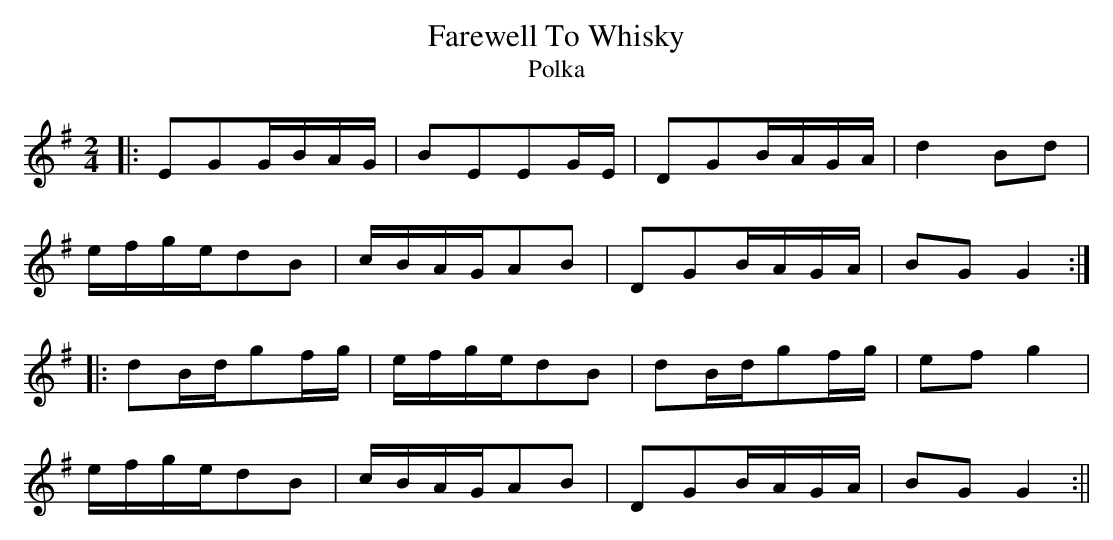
X:1
T: Farewell To Whisky
T: Polka
M: 2/4
L: 1/8
K:Gmaj
|:EGG/2B/2A/2G/2|BEEG/2E/2|DGB/2A/2G/2A/2|d2Bd|
e/2f/2g/2e/2dB|c/2B/2A/2G/2AB|DGB/2A/2G/2A/2|BGG2:|
|:dB/2d/2gf/2g/2|e/2f/2g/2e/2dB|dB/2d/2gf/2g/2|efg2|
e/2f/2g/2e/2dB|c/2B/2A/2G/2AB|DGB/2A/2G/2A/2|BGG2:||
